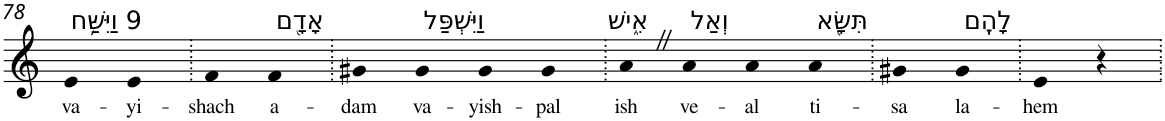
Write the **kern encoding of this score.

**kern	**text
*part1	*part1
*staff1	*staff1
*I"Piano	*
*I'Pno	*
!!LO:PB:g=z
*clefG2	*
*k[]	*
=78	=78
!LO:TX:a:t=9 וַיִּשַּׁ֥ח	!
!	!LO:LY:b
4e	va-
!	!LO:LY:b
4e	-yi-
=79.	=79.
!	!LO:LY:b
4f	-shach
!LO:TX:a:t=אָדָ֖ם	!
!	!LO:LY:b
4f	a-
=80.	=80.
!	!LO:LY:b
4g#X	-dam
!LO:TX:a:t=וַיִּשְׁפַּל	!
!	!LO:LY:b
4g#	va-
!	!LO:LY:b
4g#	-yish-
!	!LO:LY:b
4g#	-pal
=81.	=81.
!LO:TX:a:t=אִ֑ישׁ	!
!	!LO:LY:b
4aZ	ish
!LO:TX:a:t=וְאַל	!
!	!LO:LY:b
4a	ve-
!	!LO:LY:b
4a	-al
!LO:TX:a:t=תִּשָּׂ֖א	!
!	!LO:LY:b
4a	ti-
=82.	=82.
!	!LO:LY:b
4g#X	-sa
!LO:TX:a:t=לָהֶֽם	!
!	!LO:LY:b
4g#	la-
=83.	=83.
!	!LO:LY:b
4e	-hem
4r	.
=.	=.
*-	*-
